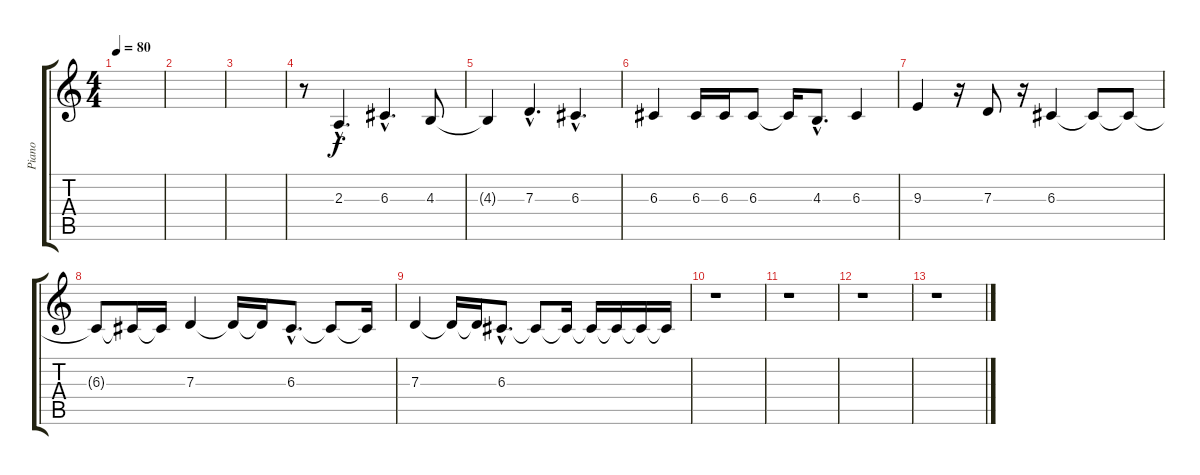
\track ("Piano" "Piano") {instrument acousticgrandpiano}
\staff {score tabs}
\tuning (E4 B3 G3 D3 A2 E2) {hide}
\ts (4 4)
\tempo 80
\clef g2
\ks c
|
|
|
r.8{volume 15} 2.3{hac}.4{d} 6.3{hac}.4{d} 4.3.8 |
4.3{t}.4 7.3{hac}.4{d} 6.3{hac}.4{d} |
6.3.4 6.3.16 6.3.16 6.3.8 6.3{t}.16 4.3{hac}.8{d} 6.3.4 |
9.3.4 r.16 7.3.8 r.16 6.3.4 6.3{t}.8 6.3{t}.8 |
6.3{t}.8 6.3{t}.16 6.3{t}.16 7.3.4 7.3{t}.16 7.3{t}.16 6.3{hac}.8{d} 6.3{t}.8 6.3{t}.16 |
7.3.4 7.3{t}.16 7.3{t}.16 6.3{hac}.8{d} 6.3{t}.8 6.3{t}.16 6.3{t}.16 6.3{t}.16 6.3{t}.16 6.3{t}.16 |
r.1 |
r.1 |
r.1 |
r.1
